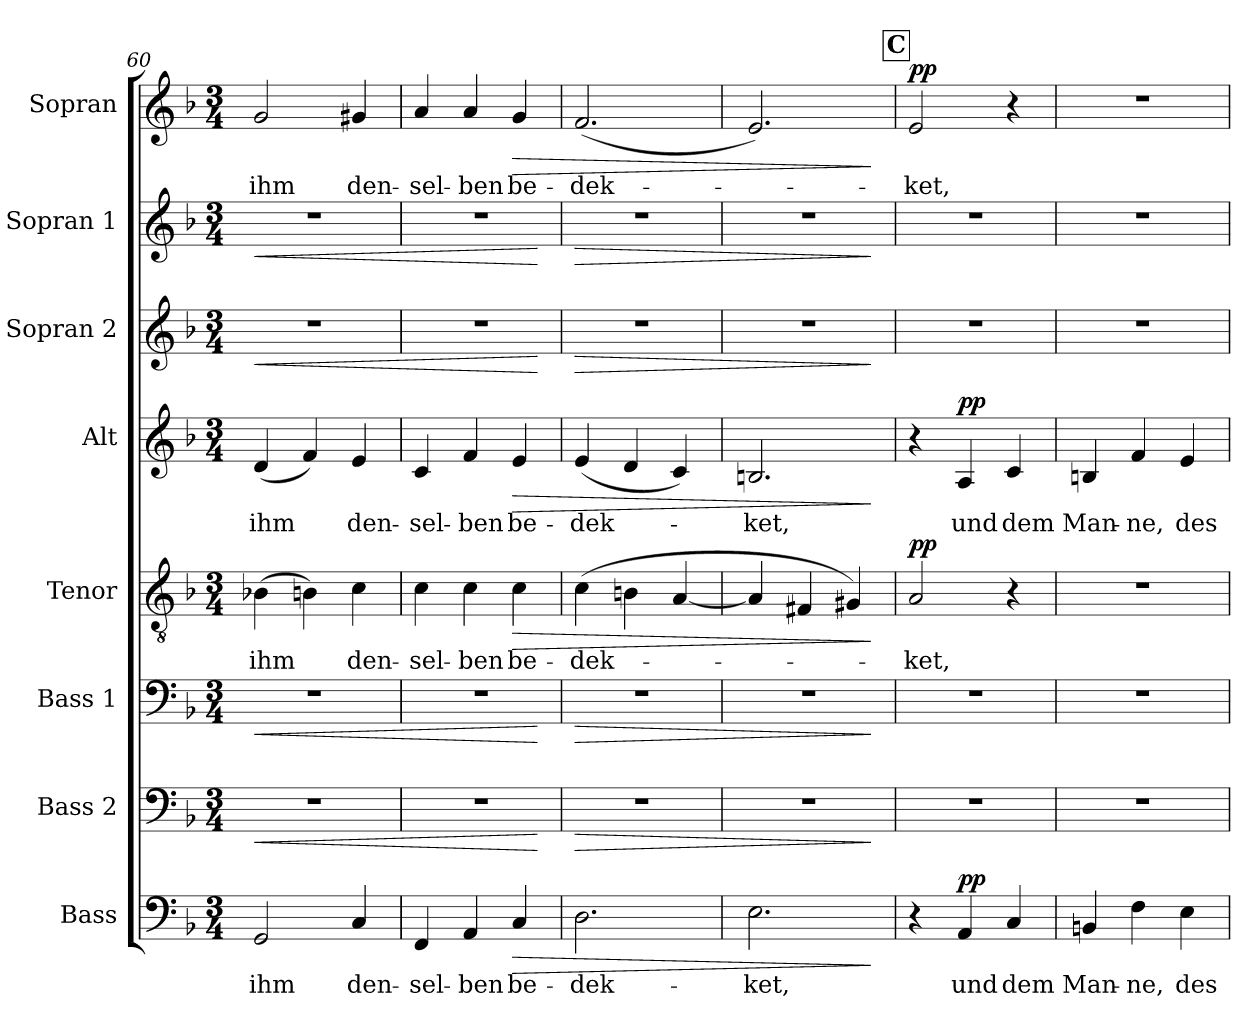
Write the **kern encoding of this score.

**kern	**text	**dynam	**kern	**dynam	**kern	**dynam	**kern	**text	**dynam	**kern	**text	**dynam	**kern	**dynam	**kern	**dynam	**kern	**text	**dynam
*part8	*part8	*part8	*part7	*part7	*part6	*part6	*part5	*part5	*part5	*part4	*part4	*part4	*part3	*part3	*part2	*part2	*part1	*part1	*part1
*staff8	*staff8	*staff8	*staff7	*staff7	*staff6	*staff6	*staff5	*staff5	*staff5	*staff4	*staff4	*staff4	*staff3	*staff3	*staff2	*staff2	*staff1	*staff1	*staff1
*I"Bass	*	*	*I"Bass 2	*	*I"Bass 1	*	*I"Tenor	*	*	*I"Alt	*	*	*I"Sopran 2	*	*I"Sopran 1	*	*I"Sopran	*	*
*clefF4	*	*	*clefF4	*	*clefF4	*	*clefGv2	*	*	*clefG2	*	*	*clefG2	*	*clefG2	*	*clefG2	*	*
*k[b-]	*	*	*k[b-]	*	*k[b-]	*	*k[b-]	*	*	*k[b-]	*	*	*k[b-]	*	*k[b-]	*	*k[b-]	*	*
*M3/4	*	*	*M3/4	*	*M3/4	*	*M3/4	*	*	*M3/4	*	*	*M3/4	*	*M3/4	*	*M3/4	*	*
=60	=60	=60	=60	=60	=60	=60	=60	=60	=60	=60	=60	=60	=60	=60	=60	=60	=60	=60	=60
!	!	!	!	!LO:HP:b	!	!LO:HP:b	!	!	!	!	!	!	!	!LO:HP:b	!	!LO:HP:b	!	!	!
2GG/	ihm	.	2.r	<	2.r	<	(4B-X\	ihm	.	(4d/	ihm	.	2.r	<	2.r	<	2g/	ihm	.
.	.	.	.	.	.	.	4Bn\)	.	.	4f/)	.	.	.	.	.	.	.	.	.
4C/	den-	.	.	.	.	.	4c\	den-	.	4e/	den-	.	.	.	.	.	4g#X/	den-	.
=61	=61	=61	=61	=61	=61	=61	=61	=61	=61	=61	=61	=61	=61	=61	=61	=61	=61	=61	=61
4FF/	-sel-	.	2.r	.	2.r	.	4c\	-sel-	.	4c/	-sel-	.	2.r	.	2.r	.	4a/	-sel-	.
4AA/	-ben	.	.	.	.	.	4c\	-ben	.	4f/	-ben	.	.	.	.	.	4a/	-ben	.
!	!	!LO:HP:b	!	!	!	!	!	!	!LO:HP:b	!	!	!LO:HP:b	!	!	!	!	!	!	!LO:HP:b
4C/	be-	>	.	.	.	.	4c\	be-	>	4e/	be-	>	.	.	.	.	4g/	be-	>
.	.	.	.	[	.	[	.	.	.	.	.	.	.	[	.	[	.	.	.
=62	=62	=62	=62	=62	=62	=62	=62	=62	=62	=62	=62	=62	=62	=62	=62	=62	=62	=62	=62
!	!	!	!	!LO:HP:b	!	!LO:HP:b	!	!	!	!	!	!	!	!LO:HP:b	!	!LO:HP:b	!	!	!
2.D\	-dek-	.	2.r	>	2.r	>	(4c\	-dek-	.	(4e/	-dek-	.	2.r	>	2.r	>	(2.f/	-dek-	.
.	.	.	.	.	.	.	4Bn\	.	.	4d/	.	.	.	.	.	.	.	.	.
.	.	.	.	.	.	.	[4A/	.	.	4c/)	.	.	.	.	.	.	.	.	.
=63	=63	=63	=63	=63	=63	=63	=63	=63	=63	=63	=63	=63	=63	=63	=63	=63	=63	=63	=63
2.E\	-ket,	.	2.r	.	2.r	.	4A/]	.	.	2.Bn/	-ket,	.	2.r	.	2.r	.	2.e/)	.	.
.	.	.	.	.	.	.	4F#X/	.	.	.	.	.	.	.	.	.	.	.	.
.	.	.	.	.	.	.	4G#X/)	.	.	.	.	.	.	.	.	.	.	.	.
.	.	]	.	]	.	]	.	.	]	.	.	]	.	]	.	]	.	.	]
!!LO:LB:g=z
!!LO:REH:place=s1:a:B:fs=14:t=C
=64	=64	=64	=64	=64	=64	=64	=64	=64	=64	=64	=64	=64	=64	=64	=64	=64	=64	=64	=64
!	!	!	!	!	!	!	!	!	!LO:DY:a	!	!	!	!	!	!	!	!	!	!LO:DY:a
4r	.	.	2.r	.	2.r	.	2A/	-ket,	pp	4r	.	.	2.r	.	2.r	.	2e/	-ket,	pp
!	!	!LO:DY:a	!	!	!	!	!	!	!	!	!	!LO:DY:a	!	!	!	!	!	!	!
4AA/	und	pp	.	.	.	.	.	.	.	4A/	und	pp	.	.	.	.	.	.	.
4C/	dem	.	.	.	.	.	4r	.	.	4c/	dem	.	.	.	.	.	4r	.	.
=65	=65	=65	=65	=65	=65	=65	=65	=65	=65	=65	=65	=65	=65	=65	=65	=65	=65	=65	=65
4BBn/	Man-	.	2.r	.	2.r	.	2.r	.	.	4Bn/	Man-	.	2.r	.	2.r	.	2.r	.	.
4F\	-ne,	.	.	.	.	.	.	.	.	4f/	-ne,	.	.	.	.	.	.	.	.
4E\	des	.	.	.	.	.	.	.	.	4e/	des	.	.	.	.	.	.	.	.
=	=	=	=	=	=	=	=	=	=	=	=	=	=	=	=	=	=	=	=
*-	*-	*-	*-	*-	*-	*-	*-	*-	*-	*-	*-	*-	*-	*-	*-	*-	*-	*-	*-
